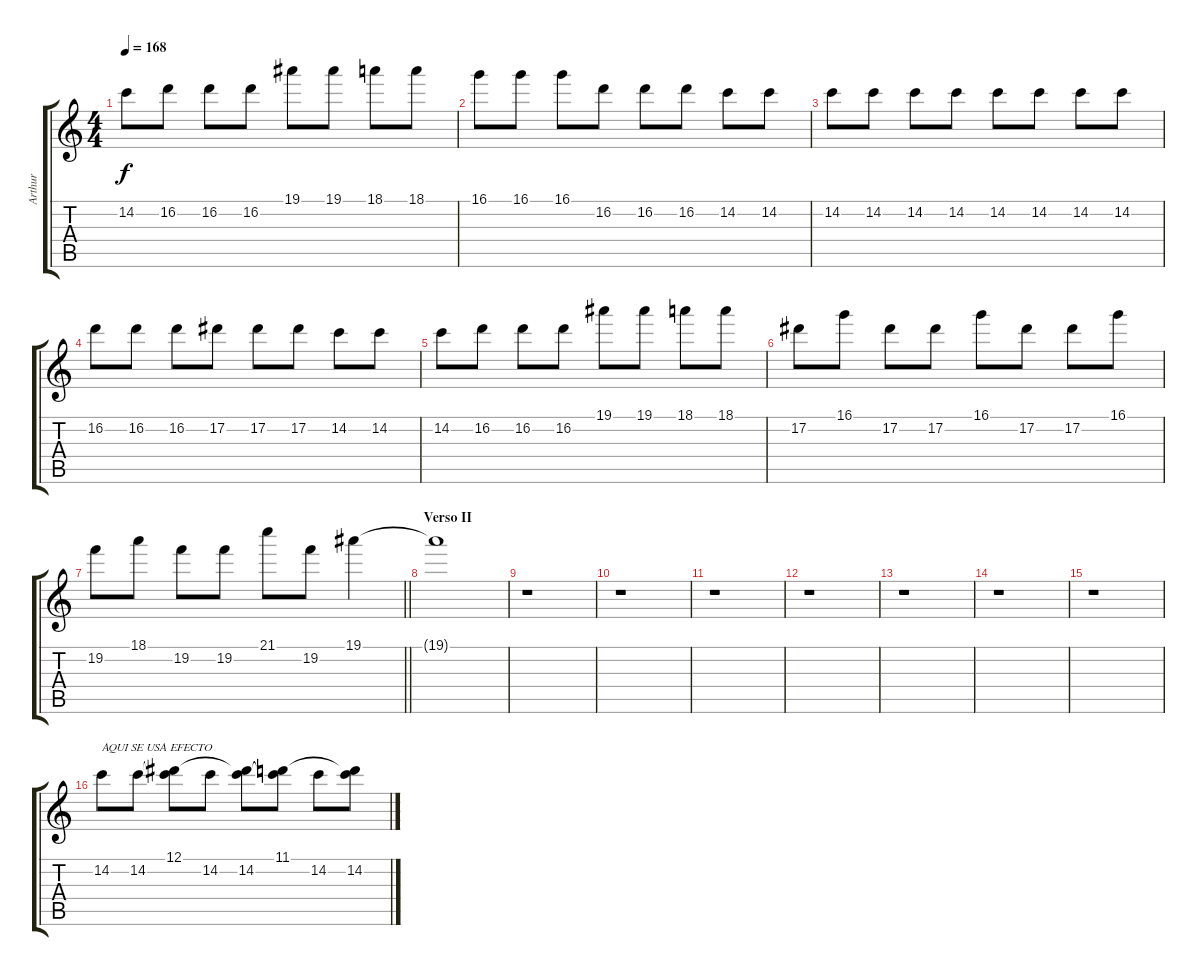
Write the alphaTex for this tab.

\track ("Arthur" "Arthur") {instrument overdrivenguitar}
\staff {score tabs}
\tuning (Eb4 Bb3 Gb3 Db3 Ab2 Eb2) {hide}
\ts (4 4)
\tempo 168
\clef g2
\ks c
14.2.8{dy f} 16.2.8 16.2.8 16.2.8 19.1.8 19.1.8 18.1.8 18.1.8 |
16.1.8 16.1.8 16.1.8 16.2.8 16.2.8 16.2.8 14.2.8 14.2.8 |
14.2.8 14.2.8 14.2.8 14.2.8 14.2.8 14.2.8 14.2.8 14.2.8 |
16.2.8 16.2.8 16.2.8 17.2.8 17.2.8 17.2.8 14.2.8 14.2.8 |
14.2.8 16.2.8 16.2.8 16.2.8 19.1.8 19.1.8 18.1.8 18.1.8 |
17.2.8 16.1.8 17.2.8 17.2.8 16.1.8 17.2.8 17.2.8 16.1.8 |
\barLineRight lightlight
19.2.8 18.1.8 19.2.8 19.2.8 21.1.8 19.2.8 19.1.4{volume 0} |
\section ("" "Verso II")
19.1{t}.1 |
r.1 |
r.1 |
r.1 |
r.1 |
r.1 |
r.1 |
r.1 |
14.2.8{txt "AQUI SE USA EFECTO" volume 10 instrument electricguitarclean} 14.2.8 (12.1 14.2{t}).8 14.2.8 (12.1{t} 14.2).8 (11.1 14.2{t}).8 14.2.8 (11.1{t} 14.2).8
